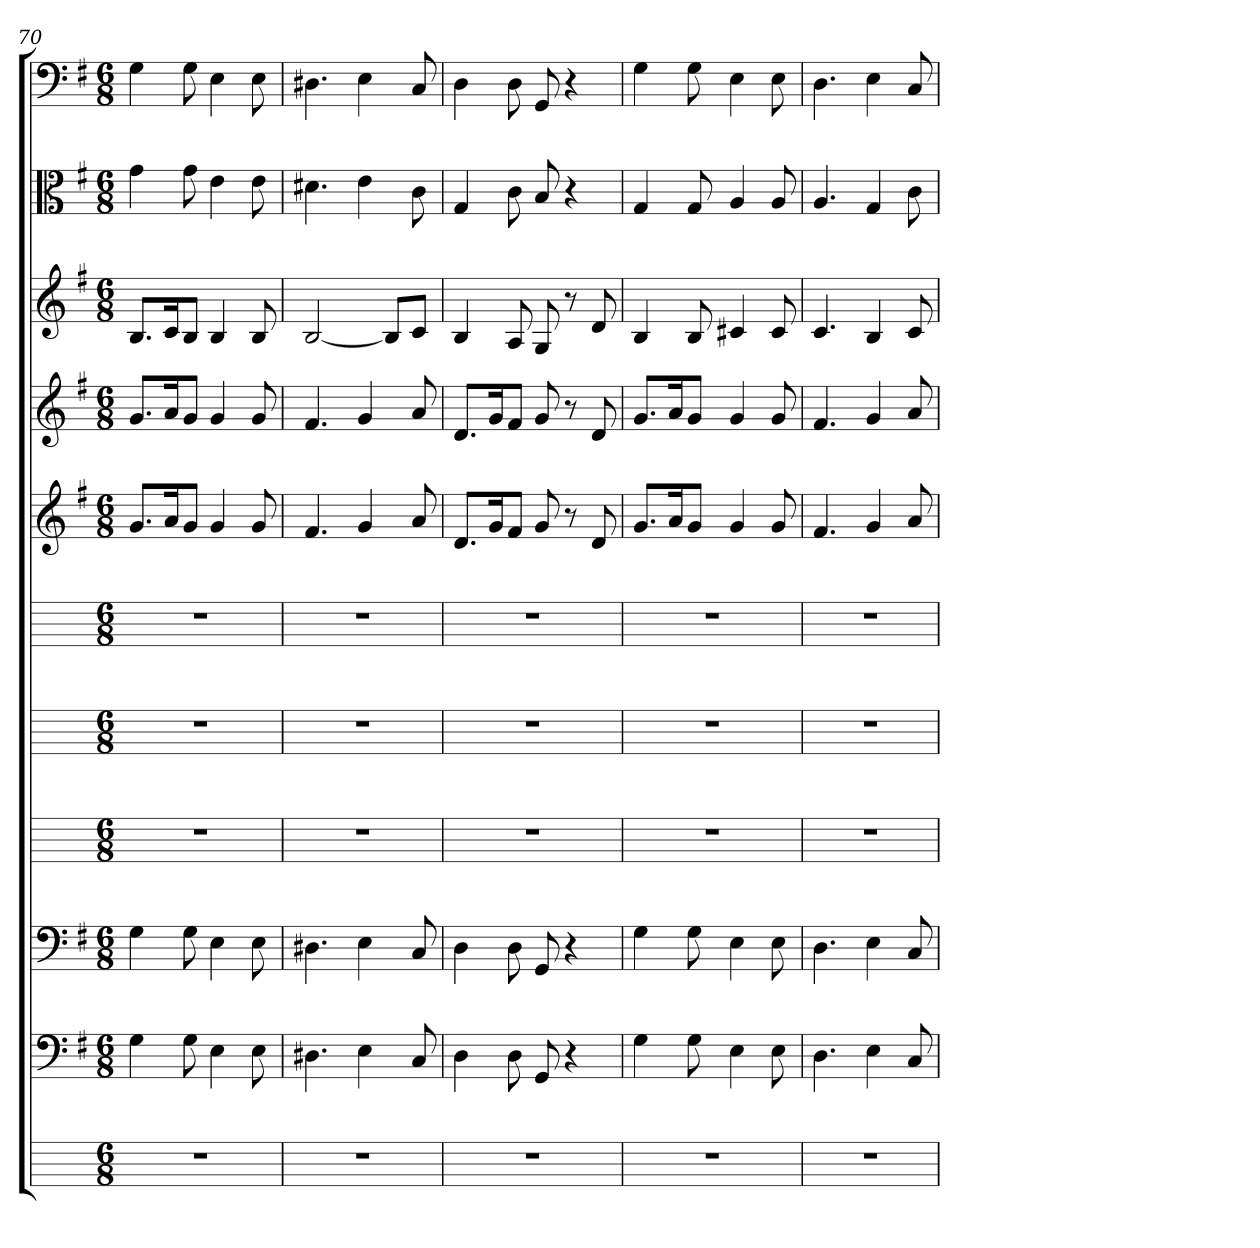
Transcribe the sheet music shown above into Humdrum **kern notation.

**kern	**kern	**kern	**kern	**kern	**kern	**kern	**kern	**kern	**kern	**kern
*part11	*part10	*part9	*part8	*part7	*part6	*part5	*part4	*part3	*part2	*part1
*staff11	*staff10	*staff9	*staff8	*staff7	*staff6	*staff5	*staff4	*staff3	*staff2	*staff1
*	*clefF4	*clefF4	*	*	*	*	*	*	*clefC3	*clefF4
*k[]	*k[f#]	*k[f#]	*k[]	*k[]	*k[]	*k[f#]	*k[f#]	*k[f#]	*k[f#]	*k[f#]
*M6/8	*M6/8	*M6/8	*M6/8	*M6/8	*M6/8	*M6/8	*M6/8	*M6/8	*M6/8	*M6/8
=70	=70	=70	=70	=70	=70	=70	=70	=70	=70	=70
2.r	4G	4G	2.r	2.r	2.r	8.gL	8.gL	8.BL	4g	4G
.	.	.	.	.	.	16aK	16aK	16cK	.	.
.	8G	8G	.	.	.	8gJ	8gJ	8BJ	8g	8G
.	4E	4E	.	.	.	4g	4g	4B	4e	4E
.	8E	8E	.	.	.	8g	8g	8B	8e	8E
=71	=71	=71	=71	=71	=71	=71	=71	=71	=71	=71
2.r	4.D#X	4.D#X	2.r	2.r	2.r	4.f#	4.f#	[2B	4.d#X	4.D#X
.	4E	4E	.	.	.	4g	4g	.	4e	4E
.	.	.	.	.	.	.	.	8BL]	.	.
.	8C	8C	.	.	.	8a	8a	8cJ	8c	8C
=72	=72	=72	=72	=72	=72	=72	=72	=72	=72	=72
2.r	4D	4D	2.r	2.r	2.r	8.dL	8.dL	4B	4G	4D
.	.	.	.	.	.	16gK	16gK	.	.	.
.	8D	8D	.	.	.	8f#J	8f#J	8A	8c	8D
.	8GG	8GG	.	.	.	8g	8g	8G	8B	8GG
.	4r	4r	.	.	.	8r	8r	8r	4r	4r
.	.	.	.	.	.	8d	8d	8d	.	.
=73	=73	=73	=73	=73	=73	=73	=73	=73	=73	=73
2.r	4G	4G	2.r	2.r	2.r	8.gL	8.gL	4B	4G	4G
.	.	.	.	.	.	16aK	16aK	.	.	.
.	8G	8G	.	.	.	8gJ	8gJ	8B	8G	8G
.	4E	4E	.	.	.	4g	4g	4c#X	4A	4E
.	8E	8E	.	.	.	8g	8g	8c#	8A	8E
=74	=74	=74	=74	=74	=74	=74	=74	=74	=74	=74
2.r	4.D	4.D	2.r	2.r	2.r	4.f#	4.f#	4.c	4.A	4.D
.	4E	4E	.	.	.	4g	4g	4B	4G	4E
.	8C	8C	.	.	.	8a	8a	8c	8c	8C
=	=	=	=	=	=	=	=	=	=	=
*-	*-	*-	*-	*-	*-	*-	*-	*-	*-	*-
